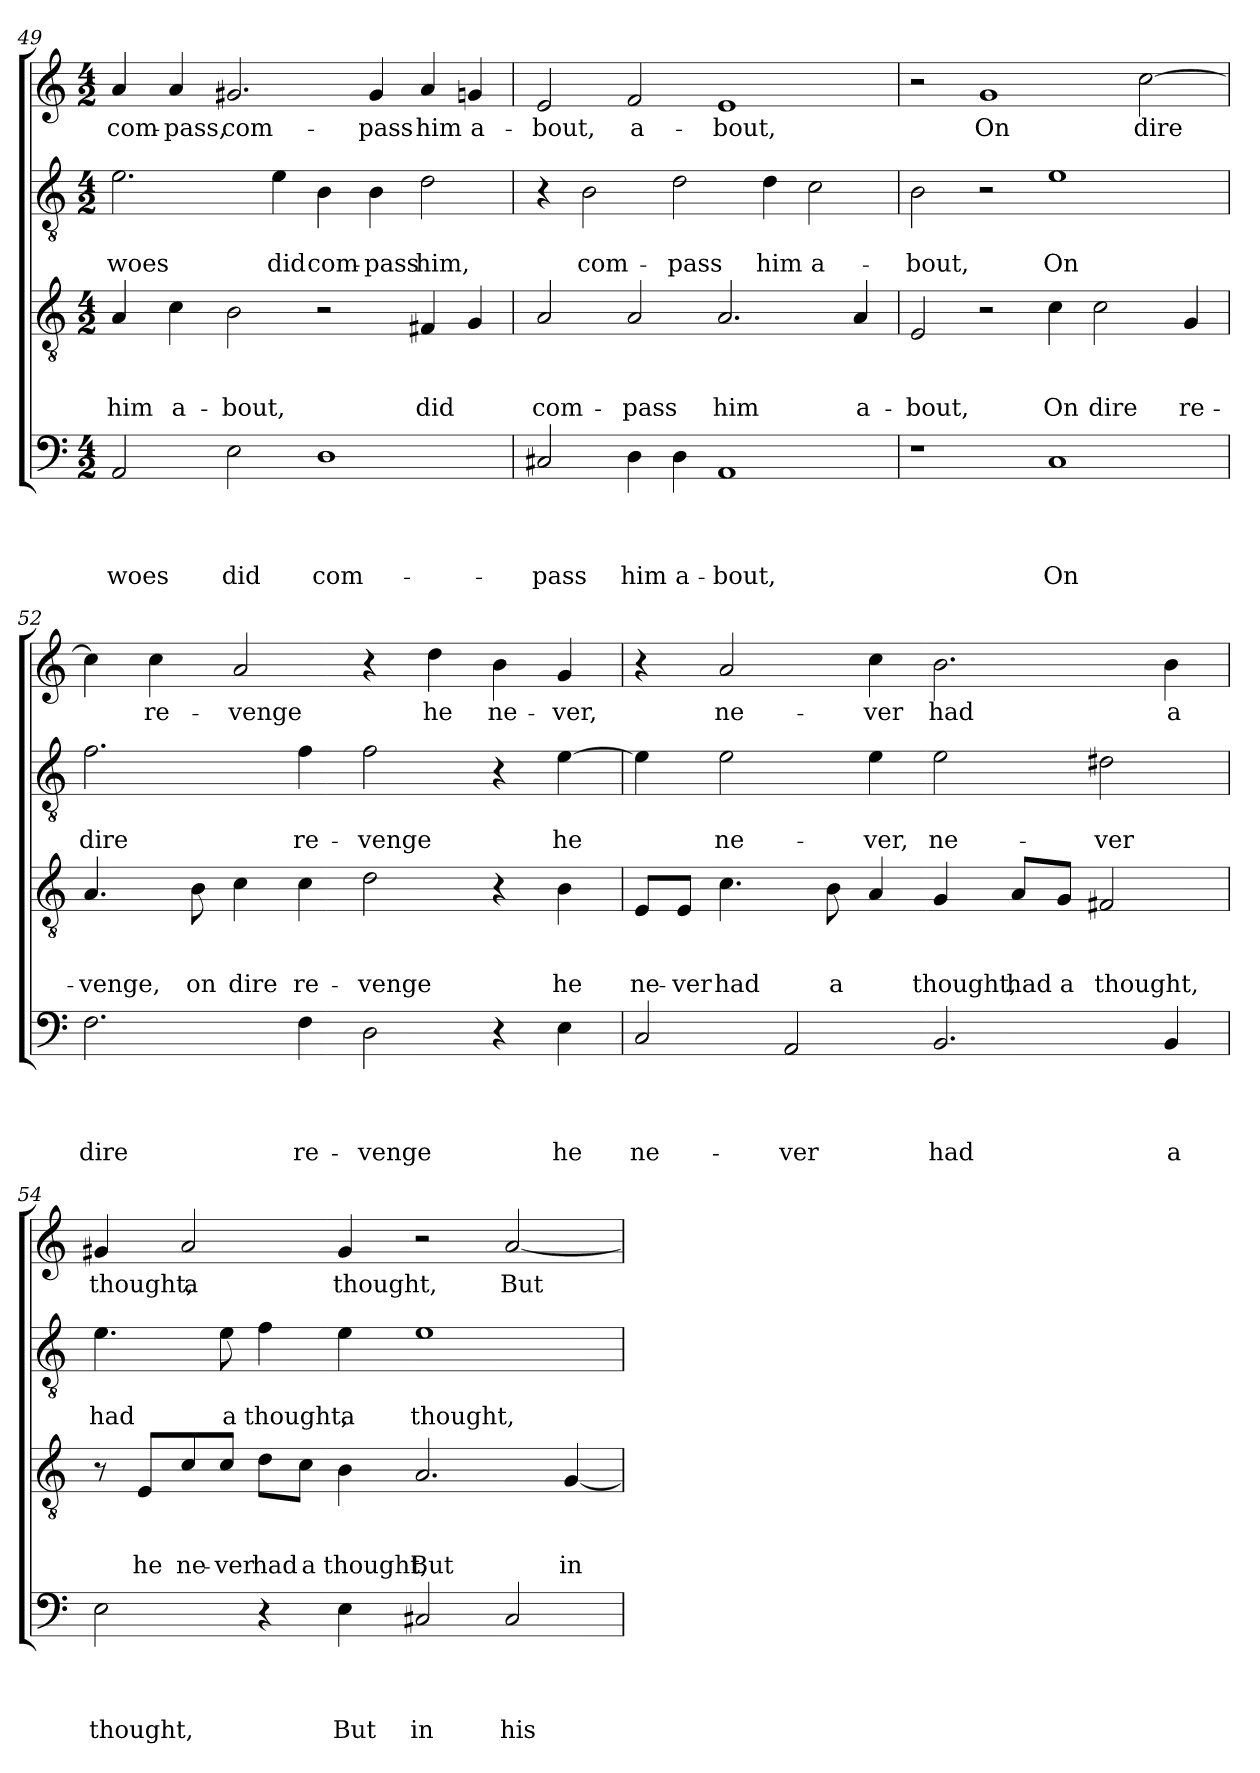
**kern	**text	**text	**text	**text	**kern	**text	**text	**text	**kern	**text	**text	**kern	**text
*part4	*part4	*part4	*part4	*part4	*part3	*part3	*part3	*part3	*part2	*part2	*part2	*part1	*part1
*staff4	*staff4	*staff4	*staff4	*staff4	*staff3	*staff3	*staff3	*staff3	*staff2	*staff2	*staff2	*staff1	*staff1
*clefF4	*	*	*	*	*clefGv2	*	*	*	*clefGv2	*	*	*clefG2	*
*k[]	*	*	*	*	*k[]	*	*	*	*k[]	*	*	*k[]	*
*C:	*	*	*	*	*C:	*	*	*	*C:	*	*	*C:	*
*M4/2	*	*	*	*	*M4/2	*	*	*	*M4/2	*	*	*M4/2	*
=49	=49	=49	=49	=49	=49	=49	=49	=49	=49	=49	=49	=49	=49
!	!	!	!	!LO:LY:b	!	!	!	!LO:LY:b	!	!	!LO:LY:b	!	!LO:LY:b
2AA/	.	.	.	woes	4A/	.	.	him	2.e\	.	woes	4a/	com-
!	!	!	!	!	!	!	!	!LO:LY:b	!	!	!	!	!LO:LY:b
.	.	.	.	.	4c\	.	.	a-	.	.	.	4a/	-pass,
!	!	!	!	!LO:LY:b	!	!	!	!LO:LY:b	!	!	!	!	!LO:LY:b
2E\	.	.	.	did	2B\	.	.	-bout,	.	.	.	2.g#X/	com-
!	!	!	!	!	!	!	!	!	!	!	!LO:LY:b	!	!
.	.	.	.	.	.	.	.	.	4e\	.	did	.	.
!	!	!	!	!LO:LY:b	!	!	!	!	!	!	!LO:LY:b	!	!
1D	.	.	.	com-	2r	.	.	.	4B\	.	com-	.	.
!	!	!	!	!	!	!	!	!	!	!	!LO:LY:b	!	!LO:LY:b
.	.	.	.	.	.	.	.	.	4B\	.	-pass	4g#/	-pass
!	!	!	!	!	!	!	!	!LO:LY:b	!	!	!LO:LY:b	!	!LO:LY:b
.	.	.	.	.	4F#X/	.	.	did	2d\	.	him,	4a/	him
!	!	!	!	!	!	!	!	!	!	!	!	!	!LO:LY:b
.	.	.	.	.	4G/	.	.	.	.	.	.	4gn/	a-
=50	=50	=50	=50	=50	=50	=50	=50	=50	=50	=50	=50	=50	=50
!	!	!	!	!LO:LY:b	!	!	!	!LO:LY:b	!	!	!	!	!LO:LY:b
2C#X/	.	.	.	-pass	2A/	.	.	com-	4r	.	.	2e/	-bout,
!	!	!	!	!	!	!	!	!	!	!	!LO:LY:b	!	!
.	.	.	.	.	.	.	.	.	2B\	.	com-	.	.
!	!	!	!	!LO:LY:b	!	!	!	!LO:LY:b	!	!	!	!	!LO:LY:b
4D\	.	.	.	him	2A/	.	.	-pass	.	.	.	2f/	a-
!	!	!	!	!LO:LY:b	!	!	!	!	!	!	!LO:LY:b	!	!
4D\	.	.	.	a-	.	.	.	.	2d\	.	-pass	.	.
!	!	!	!	!LO:LY:b	!	!	!	!LO:LY:b	!	!	!	!	!LO:LY:b
1AA	.	.	.	-bout,	2.A/	.	.	him	.	.	.	1e	-bout,
!	!	!	!	!	!	!	!	!	!	!	!LO:LY:b	!	!
.	.	.	.	.	.	.	.	.	4d\	.	him	.	.
!	!	!	!	!	!	!	!	!	!	!	!LO:LY:b	!	!
.	.	.	.	.	.	.	.	.	2c\	.	a-	.	.
!	!	!	!	!	!	!	!	!LO:LY:b	!	!	!	!	!
.	.	.	.	.	4A/	.	.	a-	.	.	.	.	.
=51	=51	=51	=51	=51	=51	=51	=51	=51	=51	=51	=51	=51	=51
!	!	!	!	!	!	!	!	!LO:LY:b	!	!	!LO:LY:b	!	!
1r	.	.	.	.	2E/	.	.	-bout,	2B\	.	-bout,	2r	.
!	!	!	!	!	!	!	!	!	!	!	!	!	!LO:LY:b
.	.	.	.	.	2r	.	.	.	2r	.	.	1g	On
!	!	!	!	!LO:LY:b	!	!	!	!LO:LY:b	!	!	!LO:LY:b	!	!
1C	.	.	.	On	4c\	.	.	On	1e	.	On	.	.
!	!	!	!	!	!	!	!	!LO:LY:b	!	!	!	!	!
.	.	.	.	.	2c\	.	.	dire	.	.	.	.	.
!	!	!	!	!	!	!	!	!	!	!	!	!	!LO:LY:b
.	.	.	.	.	.	.	.	.	.	.	.	[2cc\	dire
!	!	!	!	!	!	!	!	!LO:LY:b	!	!	!	!	!
.	.	.	.	.	4G/	.	.	re-	.	.	.	.	.
!!LO:LB:g=z
=52	=52	=52	=52	=52	=52	=52	=52	=52	=52	=52	=52	=52	=52
!	!	!	!	!LO:LY:b	!	!	!	!LO:LY:b	!	!	!LO:LY:b	!	!
2.F\	.	.	.	dire	4.A/	.	.	-venge,	2.f\	.	dire	4cc\]	.
!	!	!	!	!	!	!	!	!	!	!	!	!	!LO:LY:b
.	.	.	.	.	.	.	.	.	.	.	.	4cc\	re-
!	!	!	!	!	!	!	!	!LO:LY:b	!	!	!	!	!
.	.	.	.	.	8B\	.	.	on	.	.	.	.	.
!	!	!	!	!	!	!	!	!LO:LY:b	!	!	!	!	!LO:LY:b
.	.	.	.	.	4c\	.	.	dire	.	.	.	2a/	-venge
!	!	!	!	!LO:LY:b	!	!	!	!LO:LY:b	!	!	!LO:LY:b	!	!
4F\	.	.	.	re-	4c\	.	.	re-	4f\	.	re-	.	.
!	!	!	!	!LO:LY:b	!	!	!	!LO:LY:b	!	!	!LO:LY:b	!	!
2D\	.	.	.	-venge	2d\	.	.	-venge	2f\	.	-venge	4r	.
!	!	!	!	!	!	!	!	!	!	!	!	!	!LO:LY:b
.	.	.	.	.	.	.	.	.	.	.	.	4dd\	he
!	!	!	!	!	!	!	!	!	!	!	!	!	!LO:LY:b
4r	.	.	.	.	4r	.	.	.	4r	.	.	4b\	ne-
!	!	!	!	!LO:LY:b	!	!	!	!LO:LY:b	!	!	!LO:LY:b	!	!LO:LY:b
4E\	.	.	.	he	4B\	.	.	he	[4e\	.	he	4g/	-ver,
=53	=53	=53	=53	=53	=53	=53	=53	=53	=53	=53	=53	=53	=53
!	!	!	!	!LO:LY:b	!	!	!	!LO:LY:b	!	!	!	!	!
2C/	.	.	.	ne-	8E/L	.	.	ne-	4e\]	.	.	4r	.
!	!	!	!	!	!	!	!	!LO:LY:b	!	!	!	!	!
.	.	.	.	.	8E/J	.	.	-ver	.	.	.	.	.
!	!	!	!	!	!	!	!	!LO:LY:b	!	!	!LO:LY:b	!	!LO:LY:b
.	.	.	.	.	4.c\	.	.	had	2e\	.	ne-	2a/	ne-
!	!	!	!	!LO:LY:b	!	!	!	!	!	!	!	!	!
2AA/	.	.	.	-ver	.	.	.	.	.	.	.	.	.
!	!	!	!	!	!	!	!	!LO:LY:b	!	!	!	!	!
.	.	.	.	.	8B\	.	.	a	.	.	.	.	.
!	!	!	!	!	!	!	!	!	!	!	!LO:LY:b	!	!LO:LY:b
.	.	.	.	.	4A/	.	.	.	4e\	.	-ver,	4cc\	-ver
!	!	!	!	!LO:LY:b	!	!	!	!LO:LY:b	!	!	!LO:LY:b	!	!LO:LY:b
2.BB/	.	.	.	had	4G/	.	.	thought,	2e\	.	ne-	2.b\	had
!	!	!	!	!	!	!	!	!LO:LY:b	!	!	!	!	!
.	.	.	.	.	8A/L	.	.	had	.	.	.	.	.
!	!	!	!	!	!	!	!	!LO:LY:b	!	!	!	!	!
.	.	.	.	.	8G/J	.	.	a	.	.	.	.	.
!	!	!	!	!	!	!	!	!LO:LY:b	!	!	!LO:LY:b	!	!
.	.	.	.	.	2F#X/	.	.	thought,	2d#X\	.	-ver	.	.
!	!	!	!	!LO:LY:b	!	!	!	!	!	!	!	!	!LO:LY:b
4BB/	.	.	.	a	.	.	.	.	.	.	.	4b\	a
=54	=54	=54	=54	=54	=54	=54	=54	=54	=54	=54	=54	=54	=54
!	!	!	!	!LO:LY:b	!	!	!	!	!	!	!LO:LY:b	!	!LO:LY:b
2E\	.	.	.	thought,	8r	.	.	.	4.e\	.	had	4g#X/	thought,
!	!	!	!	!	!	!	!	!LO:LY:b	!	!	!	!	!
.	.	.	.	.	8E/L	.	.	he	.	.	.	.	.
!	!	!	!	!	!	!	!	!LO:LY:b	!	!	!	!	!LO:LY:b
.	.	.	.	.	8c/	.	.	ne-	.	.	.	2a/	a
!	!	!	!	!	!	!	!	!LO:LY:b	!	!	!LO:LY:b	!	!
.	.	.	.	.	8c/J	.	.	-ver	8e\	.	a	.	.
!	!	!	!	!	!	!	!	!LO:LY:b	!	!	!LO:LY:b	!	!
4r	.	.	.	.	8d\L	.	.	had	4f\	.	thought,	.	.
!	!	!	!	!	!	!	!	!LO:LY:b	!	!	!	!	!
.	.	.	.	.	8c\J	.	.	a	.	.	.	.	.
!	!	!	!	!LO:LY:b	!	!	!	!LO:LY:b	!	!	!LO:LY:b	!	!LO:LY:b
4E\	.	.	.	But	4B\	.	.	thought,	4e\	.	a	4g#/	thought,
!	!	!	!	!LO:LY:b	!	!	!	!LO:LY:b	!	!	!LO:LY:b	!	!
2C#X/	.	.	.	in	2.A/	.	.	But	1e	.	thought,	2r	.
!	!	!	!	!LO:LY:b	!	!	!	!	!	!	!	!	!LO:LY:b
2C#/	.	.	.	his	.	.	.	.	.	.	.	[2a/	But
!	!	!	!	!	!	!	!	!LO:LY:b	!	!	!	!	!
.	.	.	.	.	[4G/	.	.	in	.	.	.	.	.
=	=	=	=	=	=	=	=	=	=	=	=	=	=
*-	*-	*-	*-	*-	*-	*-	*-	*-	*-	*-	*-	*-	*-
